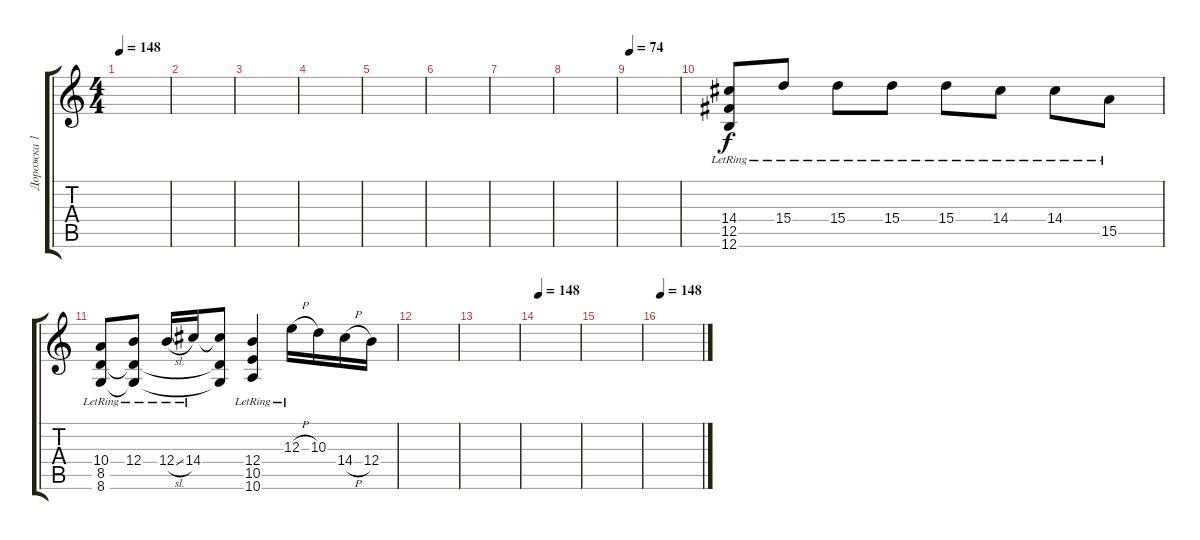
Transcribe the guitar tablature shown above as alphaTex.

\track ("Дорожка 1" "Дорожка 1") {instrument acousticguitarsteel}
\staff {score tabs}
\tuning (Db4 Ab3 E3 B2 Gb2 B1) {hide}
\ts (4 4)
\tempo 148
\clef g2
\ks c
|
|
|
|
|
|
|
|
\tempo 74
|
(14.4{lr} 12.5{lr} 12.6{lr}).8 15.4{lr}.8 15.4{lr}.8 15.4{lr}.8 15.4{lr}.8 14.4{lr}.8 14.4{lr}.8 15.5{lr}.8 |
(10.4{lr} 8.5{lr} 8.6{lr}).8{balance 8} (12.4{lr} 8.5{t} 8.6{t}).8 12.4{sl lr}.16 14.4{lr}.16 (14.4{t} 8.5{t} 8.6{t}).8 (12.4{lr} 10.5{lr} 10.6{lr}).4 12.3{h lr}.16 10.3.16 14.4{h}.16 12.4.16 |
|
|
\tempo 148
|
|
\tempo 148
